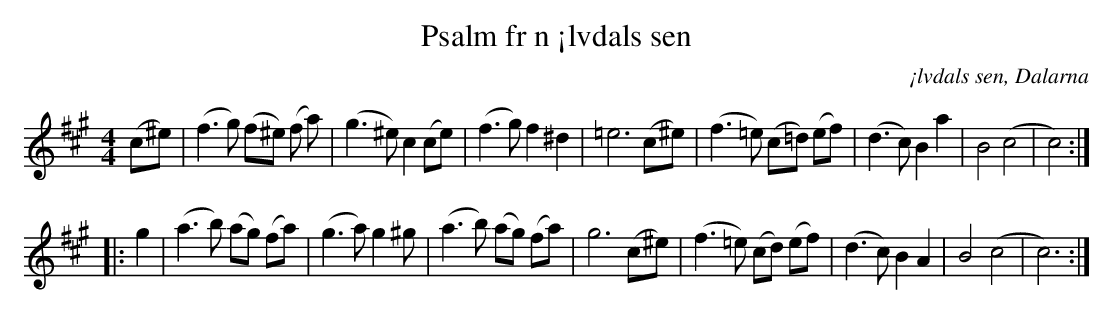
X:1
T:Psalm fr n ¡lvdals sen
O:¡lvdals sen, Dalarna
M:4/4
L:1/8
K:A
 (c^e) | (f3 g) (f^e) (f a) | (g3 ^e) c2 (ce) | (f3 g) f2 ^d2 | =e6 (c^e) | (f3=e) (c=d) (ef) | (d3c) B2 a2 | B4(c4 | c4) :|]
|: g2 | (a3b) (ag) (fa) | (g3a) g2 ^g | (a3 b) (ag) (fa) | g6 (c^e) | (f3 =e) (cd) (ef) | (d3 c) B2 A2 | B4 (c4| c6) :|]
